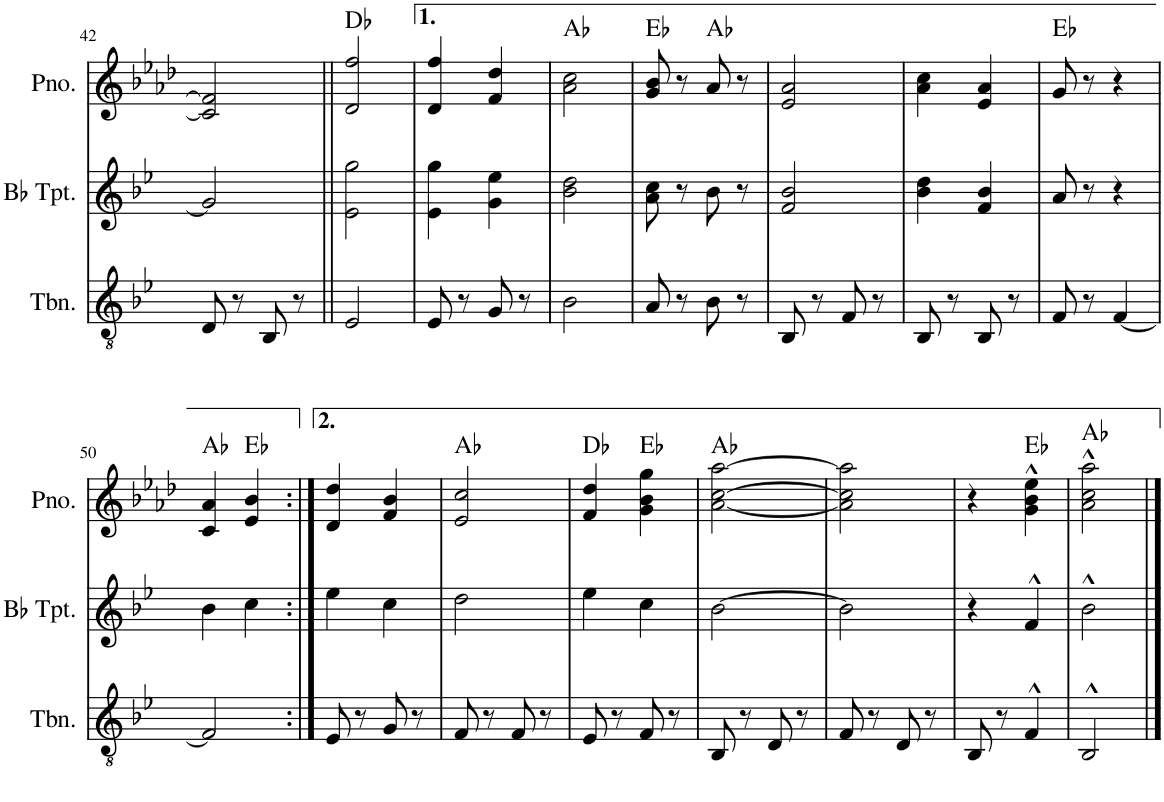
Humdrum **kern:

**kern	**kern	**kern	**harte
*part3	*part2	*part1	*part1
*staff3	*staff2	*staff1	*
*I"Trombone	*I"Bb Trumpet	*I"Piano	*
*I'Tbn.	*I'Bb Tpt.	*I'Pno.	*
!!LO:PB:g=z
*clefGv2	*clefG2	*clefG2	*
*Trd1c2	*Trd1c2	*	*
*k[b-e-]	*k[b-e-]	*k[b-e-a-d-]	*
*M2/4	*M2/4	*M2/4	*
=42	=42	=42	=42
8D/	2g/]	2c/] 2f/]	.
8r	.	.	.
8BB-/	.	.	.
8r	.	.	.
=43||	=43||	=43||	=43||
2E-/	2e-\ 2gg\	2d-/ 2ff/	Db:maj
=44	=44	=44	=44
8E-/	4e-\ 4gg\	4d-/ 4ff/	.
8r	.	.	.
8G/	4g\ 4ee-\	4f/ 4dd-/	.
8r	.	.	.
=45	=45	=45	=45
2B-\	2b-\ 2dd\	2a-\ 2cc\	Ab:maj
=46	=46	=46	=46
8A/	8a\ 8cc\	8g/ 8b-/	Eb:maj
8r	8r	8r	.
8B-\	8b-\	8a-/	Ab:maj
8r	8r	8r	.
=47	=47	=47	=47
8BB-/	2f/ 2b-/	2e-/ 2a-/	.
8r	.	.	.
8F/	.	.	.
8r	.	.	.
=48	=48	=48	=48
8BB-/	4b-\ 4dd\	4a-\ 4cc\	.
8r	.	.	.
8BB-/	4f/ 4b-/	4e-/ 4a-/	.
8r	.	.	.
=49	=49	=49	=49
8F/	8a/	8g/	Eb:maj
8r	8r	8r	.
[4F/	4r	4r	.
!!LO:LB:g=z
=50	=50	=50	=50
2F/]	4b-\	4c/ 4a-/	Ab:maj
.	4cc\	4e-/ 4b-/	Eb:maj
=51:|!	=51:|!	=51:|!	=51:|!
8E-/	4ee-\	4d-/ 4dd-/	.
8r	.	.	.
8G/	4cc\	4f/ 4b-/	.
8r	.	.	.
=52	=52	=52	=52
8F/	2dd\	2e-/ 2cc/	Ab:maj
8r	.	.	.
8F/	.	.	.
8r	.	.	.
=53	=53	=53	=53
8E-/	4ee-\	4f/ 4dd-/	Db:maj
8r	.	.	.
8F/	4cc\	4g\ 4b-\ 4gg\	Eb:maj
8r	.	.	.
=54	=54	=54	=54
8BB-/	[2b-\	[2a-\ [2cc\ [2aa-\	Ab:maj
8r	.	.	.
8D/	.	.	.
8r	.	.	.
=55	=55	=55	=55
8F/	2b-\]	2a-\] 2cc\] 2aa-\]	.
8r	.	.	.
8D/	.	.	.
8r	.	.	.
=56	=56	=56	=56
8BB-/	4r	4r	.
8r	.	.	.
4F^^/	4f^^/	4g\^^ 4b-\^^ 4ee-\^^	Eb:maj
=57	=57	=57	=57
2BB-^^/	2b-^^\	2a-\^^ 2cc\^^ 2aa-\^^	Ab:maj
==	==	==	==
*-	*-	*-	*-
